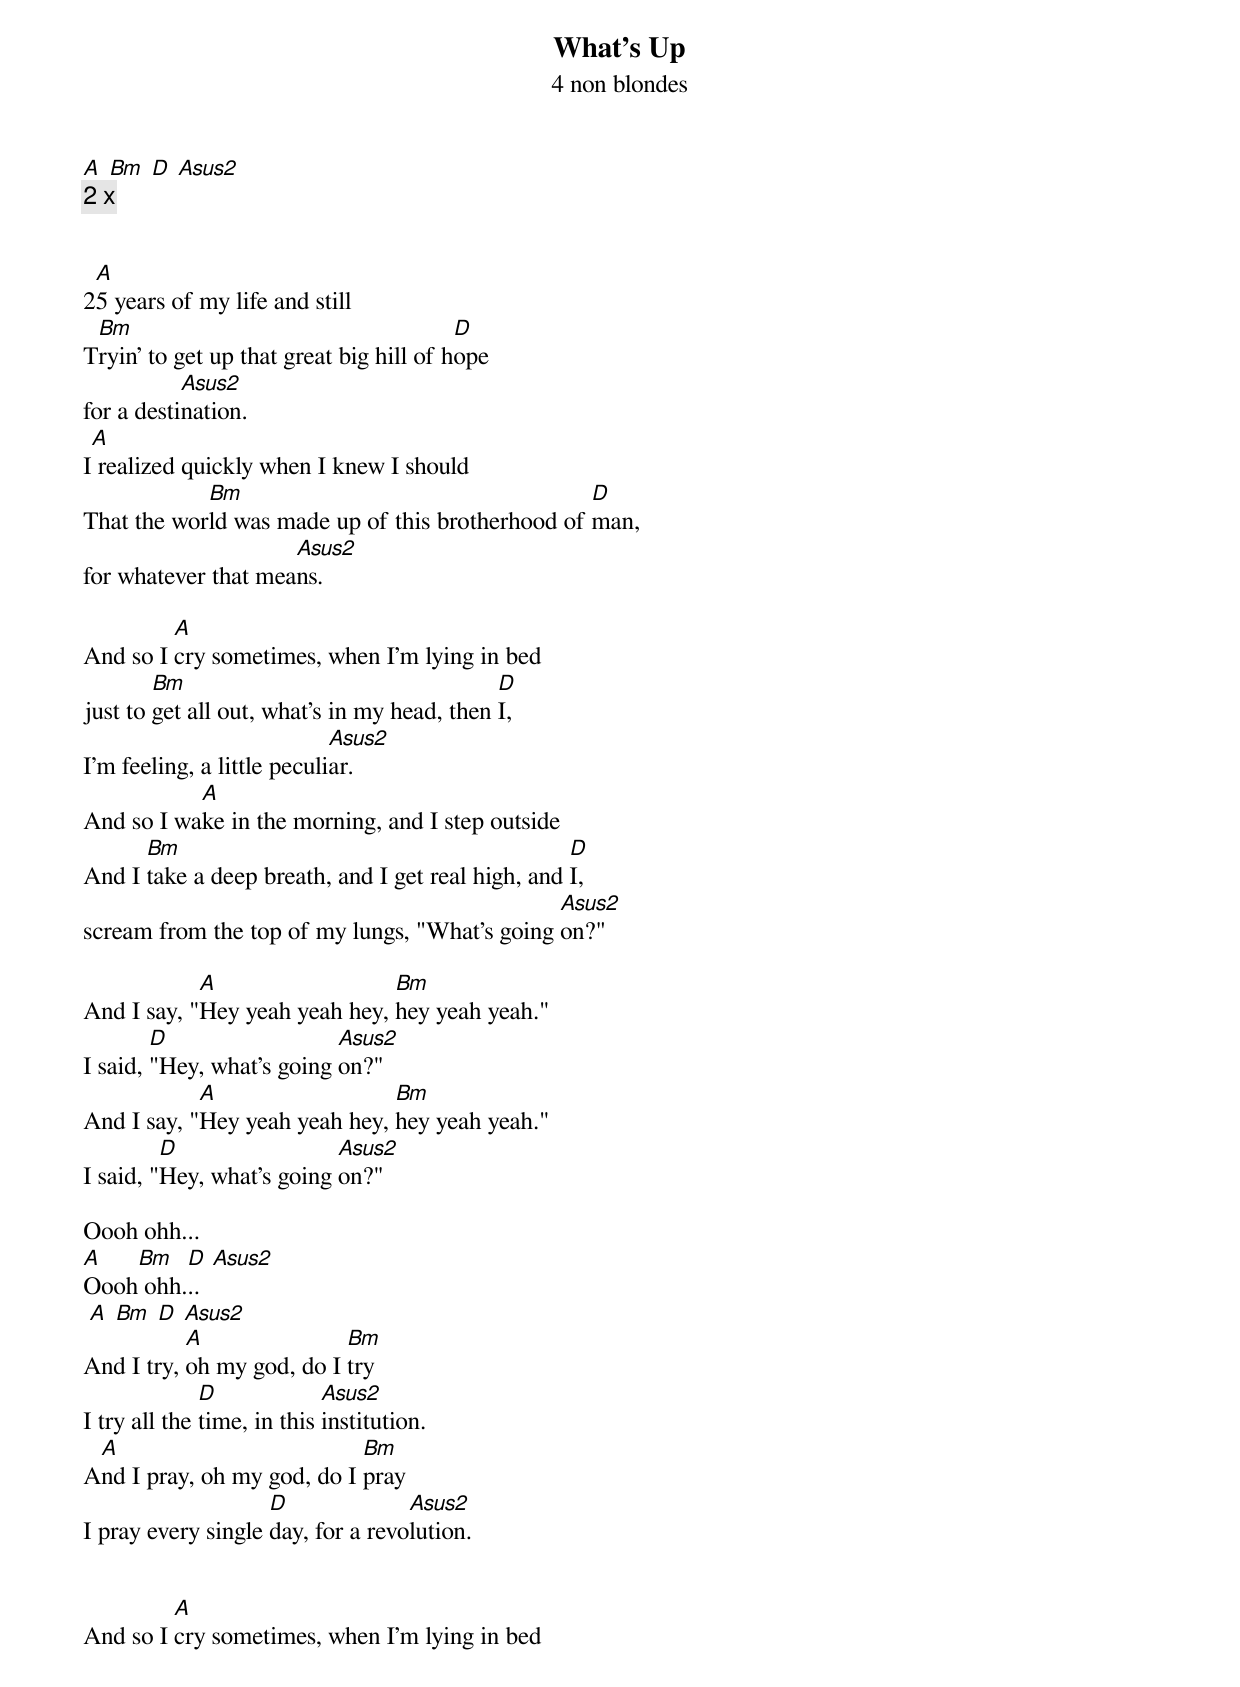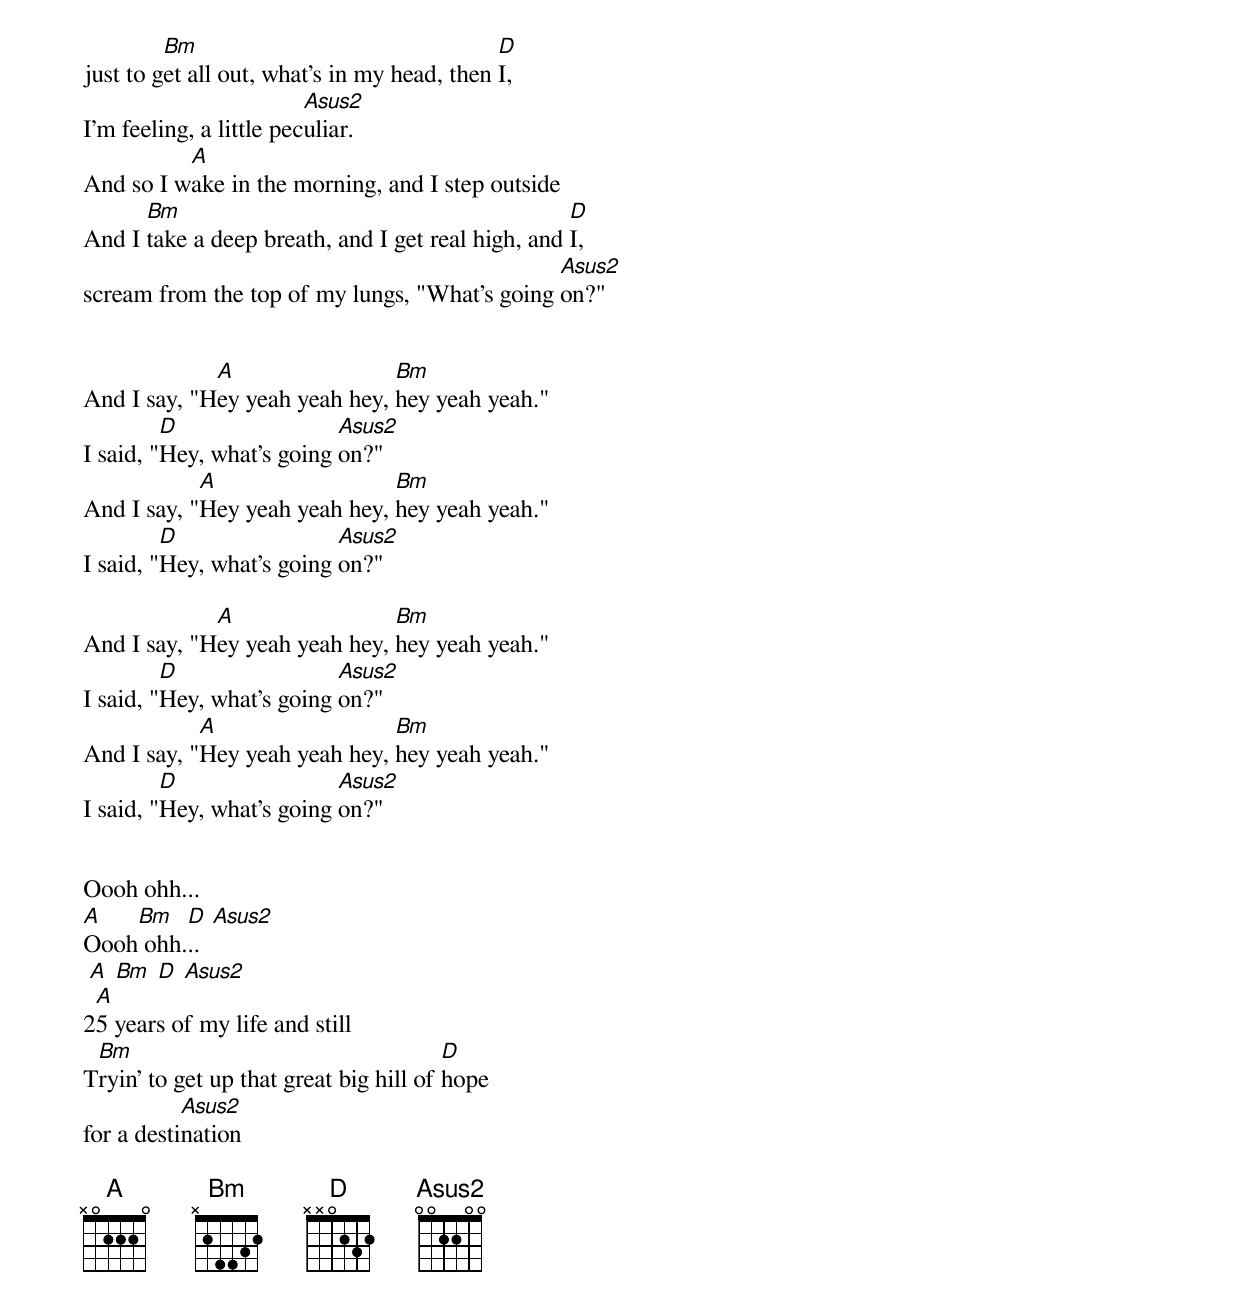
{title: What's Up}
{subtitle: 4 non blondes}

[A] [Bm] [D] [Asus2]
{c:2 x}


2[A]5 years of my life and still
T[Bm]ryin' to get up that great big hill of h[D]ope
for a desti[Asus2]nation.
I[A] realized quickly when I knew I should
That the wor[Bm]ld was made up of this brotherhood of [D]man,
for whatever that mea[Asus2]ns.

And so I [A]cry sometimes, when I'm lying in bed
just to [Bm]get all out, what's in my head, then [D]I,
I'm feeling, a little peculi[Asus2]ar.
And so I wa[A]ke in the morning, and I step outside
And I [Bm]take a deep breath, and I get real high, and [D]I,
scream from the top of my lungs, "What's going [Asus2]on?"

And I say, "[A]Hey yeah yeah hey, [Bm]hey yeah yeah."
I said, [D]"Hey, what's going [Asus2]on?"
And I say, "[A]Hey yeah yeah hey, [Bm]hey yeah yeah."
I said, "[D]Hey, what's going [Asus2]on?"

Oooh ohh...
[A]Oooh[Bm] ohh.[D]..  [Asus2]
 [A] [Bm] [D] [Asus2]
And I try, [A]oh my god, do I [Bm]try
I try all the [D]time, in this [Asus2]institution.
A[A]nd I pray, oh my god, do I [Bm]pray
I pray every single [D]day, for a revo[Asus2]lution.


And so I [A]cry sometimes, when I'm lying in bed
just to g[Bm]et all out, what's in my head, then [D]I,
I'm feeling, a little pec[Asus2]uliar.
And so I w[A]ake in the morning, and I step outside
And I [Bm]take a deep breath, and I get real high, and [D]I,
scream from the top of my lungs, "What's going [Asus2]on?"


And I say, "H[A]ey yeah yeah hey, [Bm]hey yeah yeah."
I said, "[D]Hey, what's going [Asus2]on?"
And I say, "[A]Hey yeah yeah hey, [Bm]hey yeah yeah."
I said, "[D]Hey, what's going [Asus2]on?"

And I say, "H[A]ey yeah yeah hey, [Bm]hey yeah yeah."
I said, "[D]Hey, what's going [Asus2]on?"
And I say, "[A]Hey yeah yeah hey, [Bm]hey yeah yeah."
I said, "[D]Hey, what's going [Asus2]on?"


Oooh ohh...
[A]Oooh[Bm] ohh.[D]..  [Asus2]
 [A] [Bm] [D] [Asus2]
2[A]5 years of my life and still
T[Bm]ryin' to get up that great big hill of [D]hope
for a desti[Asus2]nation

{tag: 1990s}
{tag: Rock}
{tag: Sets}
